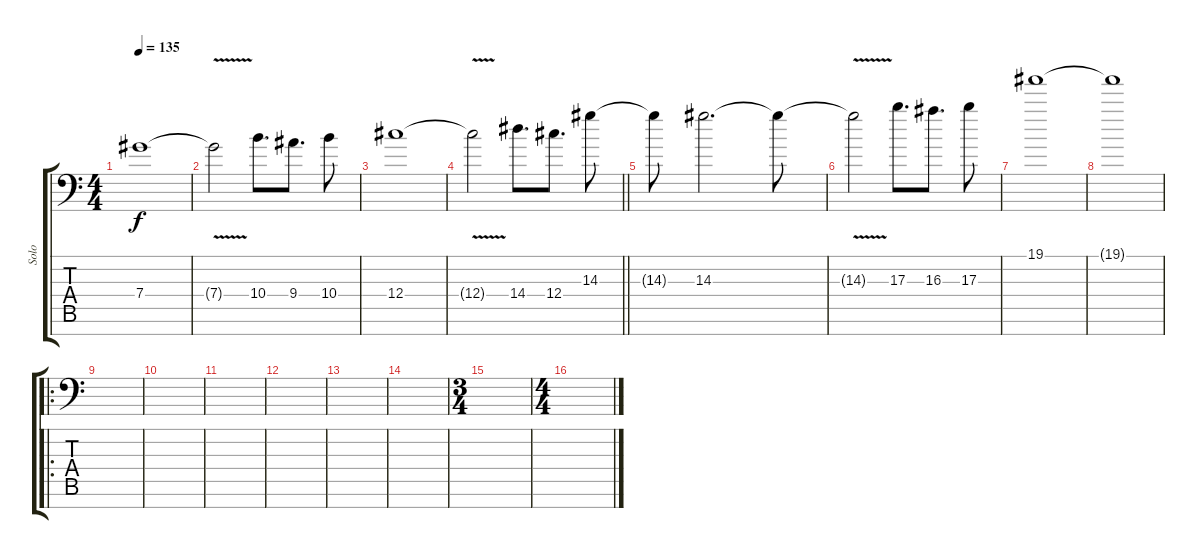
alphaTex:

\track ("Solo" "Solo") {instrument distortionguitar}
\staff {score tabs}
\tuning (Eb4 Bb3 Gb3 Db3 Ab2 Eb2 Bb1) {hide}
\ts (4 4)
\tempo 135
\clef f4
\ks c
7.4.1{dy f} |
7.4{v t}.2 10.4.8{d} 9.4.8{d} 10.4.8 |
12.4.1 |
\barLineRight lightlight
12.4{v t}.2 14.4.8{d} 12.4.8{d} 14.3.8 |
14.3{t}.8 14.3.2{d} 14.3{t}.8 |
14.3{v t}.2 17.3.8{d} 16.3.8{d} 17.3.8 |
19.1.1 |
19.1{t}.1 |
\ro
|
|
|
|
|
|
\ts (3 4)
|
\ts (4 4)
